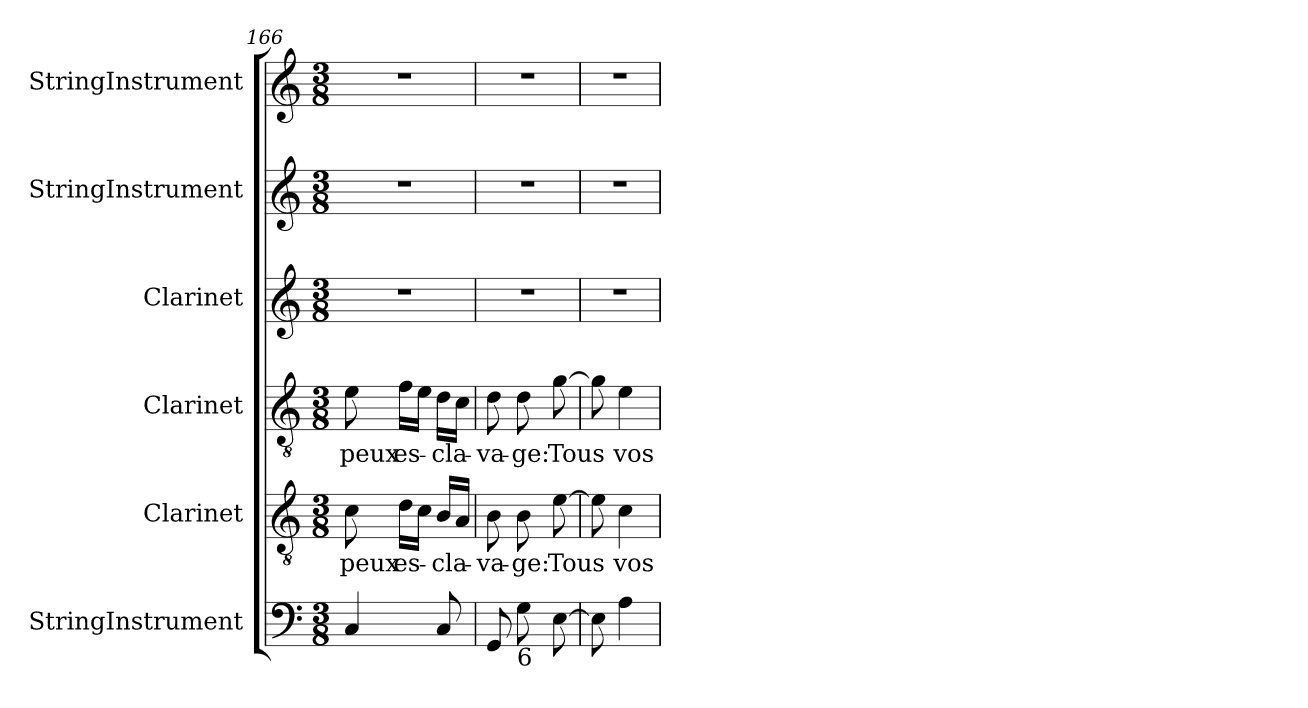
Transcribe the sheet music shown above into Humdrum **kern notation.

**kern	**kern	**text	**kern	**text	**kern	**kern	**kern
*part6	*part5	*part5	*part4	*part4	*part3	*part2	*part1
*staff6	*staff5	*staff5	*staff4	*staff4	*staff3	*staff2	*staff1
*I"StringInstrument	*I"Clarinet	*	*I"Clarinet	*	*I"Clarinet	*I"StringInstrument	*I"StringInstrument
*I'Str	*I'Cl	*	*I'Cl	*	*I'Cl	*I'Str	*I'Str
*clefF4	*clefGv2	*	*clefGv2	*	*clefG2	*clefG2	*clefG2
*	*ITrd1c2	*	*ITrd1c2	*	*ITrd1c2	*	*
*k[]	*k[b-e-]	*	*k[b-e-]	*	*k[b-e-]	*k[]	*k[]
*C:	*B-:	*	*B-:	*	*B-:	*C:	*C:
*M3/8	*M3/8	*	*M3/8	*	*M3/8	*M3/8	*M3/8
=166	=166	=166	=166	=166	=166	=166	=166
4C/	8B-\	-peux	8d\	-peux	4.r	4.r	4.r
.	16c\LL	es-	16e-\LL	es-	.	.	.
.	16B-\JJ	.	16d\JJ	.	.	.	.
8C/	16A/LL	-cla-	16c\LL	-cla-	.	.	.
.	16G/JJ	.	16B-\JJ	.	.	.	.
=167	=167	=167	=167	=167	=167	=167	=167
8GG/	8A\	-va-	8c\	-va-	4.r	4.r	4.r
!LO:TX:b:t=6	!	!	!	!	!	!	!
8G\	8A\	-ge:	8c\	-ge:	.	.	.
[8E\	[8d\	Tous	[8f\	Tous	.	.	.
=168	=168	=168	=168	=168	=168	=168	=168
8E\]	8d\]	.	8f\]	.	4.r	4.r	4.r
4A\	4B-\	vos	4d\	vos	.	.	.
=	=	=	=	=	=	=	=
*-	*-	*-	*-	*-	*-	*-	*-
